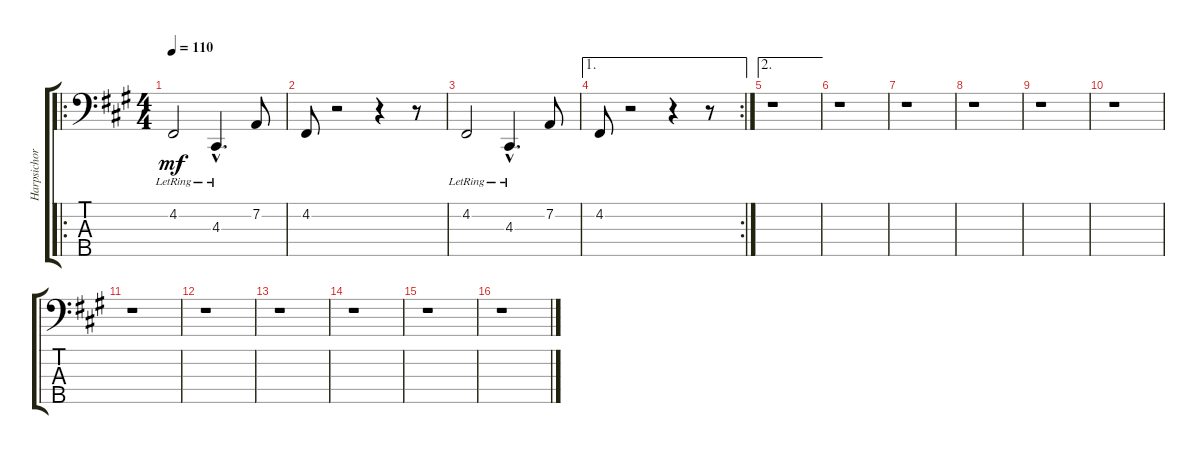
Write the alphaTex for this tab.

\track ("Harpsichord" "Harpsichor") {instrument harpsichord}
\staff {score tabs}
\tuning (G2 D2 A1 E1 B0) {hide}
\ro
\ts (4 4)
\tempo 110
\clef f4
\ks a
4.2{lr}.2{dy mf} 4.3{hac lr}.4{d} 7.2.8 |
4.2.8 r.2 r.4 r.8 |
4.2{lr}.2 4.3{hac lr}.4{d} 7.2.8 |
\ae 1
\rc 2
4.2.8 r.2 r.4 r.8 |
\ae 2
r.1 |
r.1 |
r.1 |
r.1 |
r.1 |
r.1 |
r.1 |
r.1 |
r.1 |
r.1 |
r.1 |
r.1
